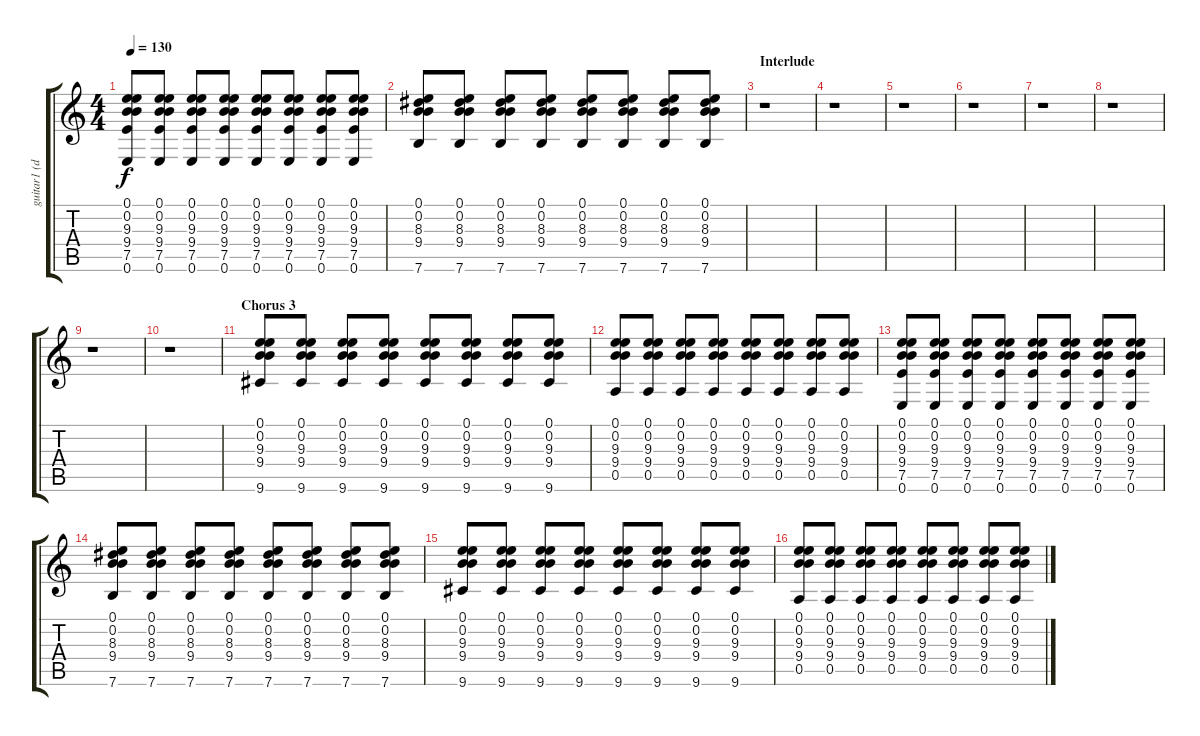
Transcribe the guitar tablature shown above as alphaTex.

\track ("guitar1 (drive)" "guitar1 (d") {instrument overdrivenguitar}
\staff {score tabs}
\tuning (E4 B3 G3 D3 A2 E2) {hide}
\ts (4 4)
\tempo 130
\clef g2
\ks c
(0.1 0.2 9.3 9.4 7.5 0.6).8{dy f} (0.1 0.2 9.3 9.4 7.5 0.6).8 (0.1 0.2 9.3 9.4 7.5 0.6).8 (0.1 0.2 9.3 9.4 7.5 0.6).8 (0.1 0.2 9.3 9.4 7.5 0.6).8 (0.1 0.2 9.3 9.4 7.5 0.6).8 (0.1 0.2 9.3 9.4 7.5 0.6).8 (0.1 0.2 9.3 9.4 7.5 0.6).8 |
(0.1 0.2 8.3 9.4 7.6).8 (0.1 0.2 8.3 9.4 7.6).8 (0.1 0.2 8.3 9.4 7.6).8 (0.1 0.2 8.3 9.4 7.6).8 (0.1 0.2 8.3 9.4 7.6).8 (0.1 0.2 8.3 9.4 7.6).8 (0.1 0.2 8.3 9.4 7.6).8 (0.1 0.2 8.3 9.4 7.6).8 |
\section ("" "Interlude")
r.1 |
r.1 |
r.1 |
r.1 |
r.1 |
r.1 |
r.1 |
r.1 |
\section ("" "Chorus 3")
(0.1 0.2 9.3 9.4 9.6).8 (0.1 0.2 9.3 9.4 9.6).8 (0.1 0.2 9.3 9.4 9.6).8 (0.1 0.2 9.3 9.4 9.6).8 (0.1 0.2 9.3 9.4 9.6).8 (0.1 0.2 9.3 9.4 9.6).8 (0.1 0.2 9.3 9.4 9.6).8 (0.1 0.2 9.3 9.4 9.6).8 |
(0.1 0.2 9.3 9.4 0.5).8 (0.1 0.2 9.3 9.4 0.5).8 (0.1 0.2 9.3 9.4 0.5).8 (0.1 0.2 9.3 9.4 0.5).8 (0.1 0.2 9.3 9.4 0.5).8 (0.1 0.2 9.3 9.4 0.5).8 (0.1 0.2 9.3 9.4 0.5).8 (0.1 0.2 9.3 9.4 0.5).8 |
(0.1 0.2 9.3 9.4 7.5 0.6).8 (0.1 0.2 9.3 9.4 7.5 0.6).8 (0.1 0.2 9.3 9.4 7.5 0.6).8 (0.1 0.2 9.3 9.4 7.5 0.6).8 (0.1 0.2 9.3 9.4 7.5 0.6).8 (0.1 0.2 9.3 9.4 7.5 0.6).8 (0.1 0.2 9.3 9.4 7.5 0.6).8 (0.1 0.2 9.3 9.4 7.5 0.6).8 |
(0.1 0.2 8.3 9.4 7.6).8 (0.1 0.2 8.3 9.4 7.6).8 (0.1 0.2 8.3 9.4 7.6).8 (0.1 0.2 8.3 9.4 7.6).8 (0.1 0.2 8.3 9.4 7.6).8 (0.1 0.2 8.3 9.4 7.6).8 (0.1 0.2 8.3 9.4 7.6).8 (0.1 0.2 8.3 9.4 7.6).8 |
(0.1 0.2 9.3 9.4 9.6).8 (0.1 0.2 9.3 9.4 9.6).8 (0.1 0.2 9.3 9.4 9.6).8 (0.1 0.2 9.3 9.4 9.6).8 (0.1 0.2 9.3 9.4 9.6).8 (0.1 0.2 9.3 9.4 9.6).8 (0.1 0.2 9.3 9.4 9.6).8 (0.1 0.2 9.3 9.4 9.6).8 |
(0.1 0.2 9.3 9.4 0.5).8 (0.1 0.2 9.3 9.4 0.5).8 (0.1 0.2 9.3 9.4 0.5).8 (0.1 0.2 9.3 9.4 0.5).8 (0.1 0.2 9.3 9.4 0.5).8 (0.1 0.2 9.3 9.4 0.5).8 (0.1 0.2 9.3 9.4 0.5).8 (0.1 0.2 9.3 9.4 0.5).8
